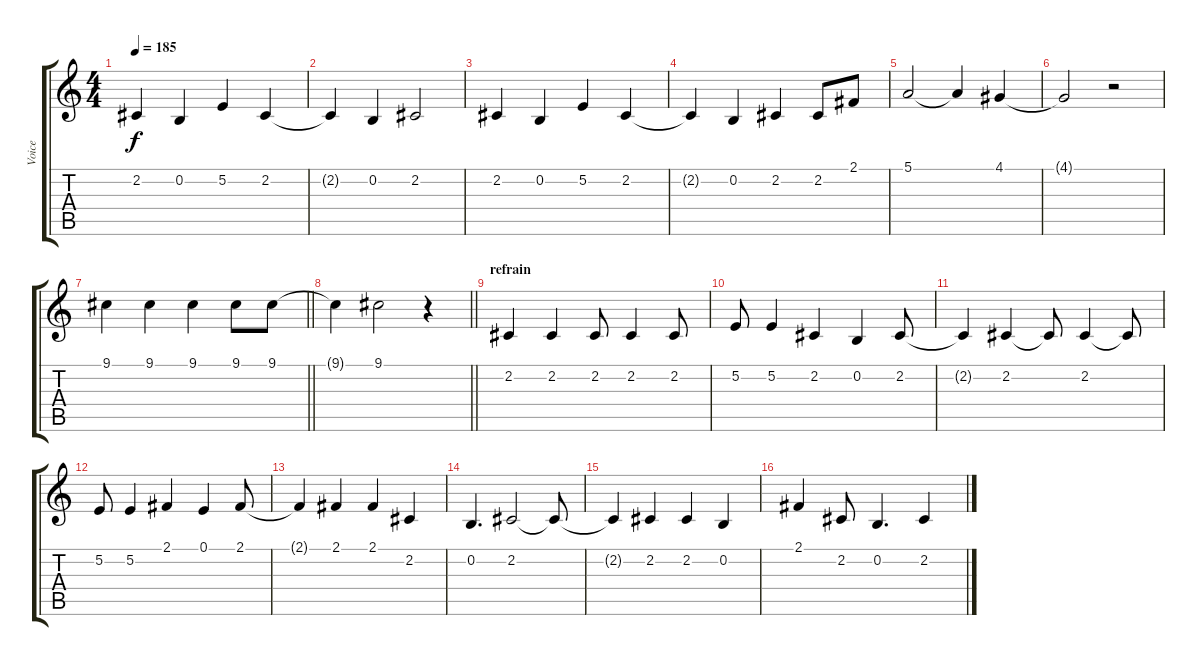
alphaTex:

\track ("Voice" "Voice") {instrument oboe}
\staff {score tabs}
\tuning (E4 B3 G3 D3 A2 E2) {hide}
\ts (4 4)
\tempo 185
\clef g2
\ks c
2.2.4{dy f} 0.2.4 5.2.4 2.2.4 |
2.2{t}.4 0.2.4 2.2.2 |
2.2.4 0.2.4 5.2.4 2.2.4 |
2.2{t}.4 0.2.4 2.2.4 2.2.8 2.1.8 |
5.1.2 5.1{t}.4 4.1.4 |
4.1{t}.2 r.2 |
\barLineRight lightlight
9.1.4 9.1.4 9.1.4 9.1.8 9.1.8 |
\barLineRight lightlight
9.1{t}.4 9.1.2 r.4 |
\section ("" "refrain")
2.2.4 2.2.4 2.2.8 2.2.4 2.2.8 |
5.2.8 5.2.4 2.2.4 0.2.4 2.2.8 |
2.2{t}.4 2.2.4 2.2{t}.8 2.2.4 2.2{t}.8 |
5.2.8 5.2.4 2.1.4 0.1.4 2.1.8 |
2.1{t}.4 2.1.4 2.1.4 2.2.4 |
0.2.4{d} 2.2.2 2.2{t}.8 |
2.2{t}.4 2.2.4 2.2.4 0.2.4 |
2.1.4 2.2.8 0.2.4{d} 2.2.4
